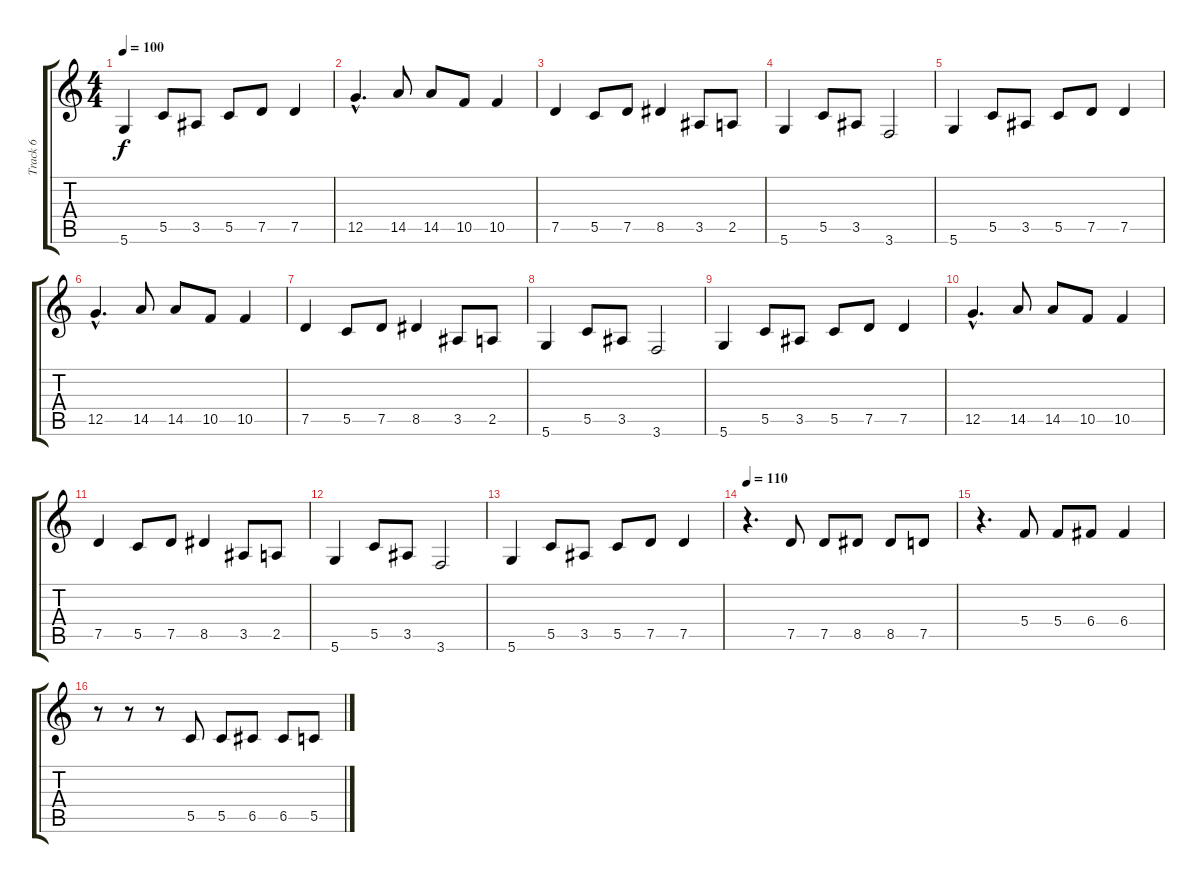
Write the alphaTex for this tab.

\track ("Track 6" "Track 6") {instrument distortionguitar}
\staff {score tabs}
\tuning (D4 A3 F3 C3 G2 D2) {hide}
\ts (4 4)
\tempo 100
\clef g2
\ks c
5.6.4{dy f} 5.5.8 3.5.8 5.5.8 7.5.8 7.5.4 |
12.5{hac}.4{d} 14.5.8 14.5.8 10.5.8 10.5.4 |
7.5.4 5.5.8 7.5.8 8.5.4 3.5.8 2.5.8 |
5.6.4 5.5.8 3.5.8 3.6.2 |
5.6.4 5.5.8 3.5.8 5.5.8 7.5.8 7.5.4 |
12.5{hac}.4{d} 14.5.8 14.5.8 10.5.8 10.5.4 |
7.5.4 5.5.8 7.5.8 8.5.4 3.5.8 2.5.8 |
5.6.4 5.5.8 3.5.8 3.6.2 |
5.6.4 5.5.8 3.5.8 5.5.8 7.5.8 7.5.4 |
12.5{hac}.4{d} 14.5.8 14.5.8 10.5.8 10.5.4 |
7.5.4 5.5.8 7.5.8 8.5.4 3.5.8 2.5.8 |
5.6.4 5.5.8 3.5.8 3.6.2 |
5.6.4 5.5.8 3.5.8 5.5.8 7.5.8 7.5.4 |
\tempo 110
r.4{d} 7.5.8 7.5.8 8.5.8 8.5.8 7.5.8 |
r.4{d} 5.4.8 5.4.8 6.4.8 6.4.4 |
r.8 r.8 r.8 5.5.8 5.5.8 6.5.8 6.5.8 5.5.8
